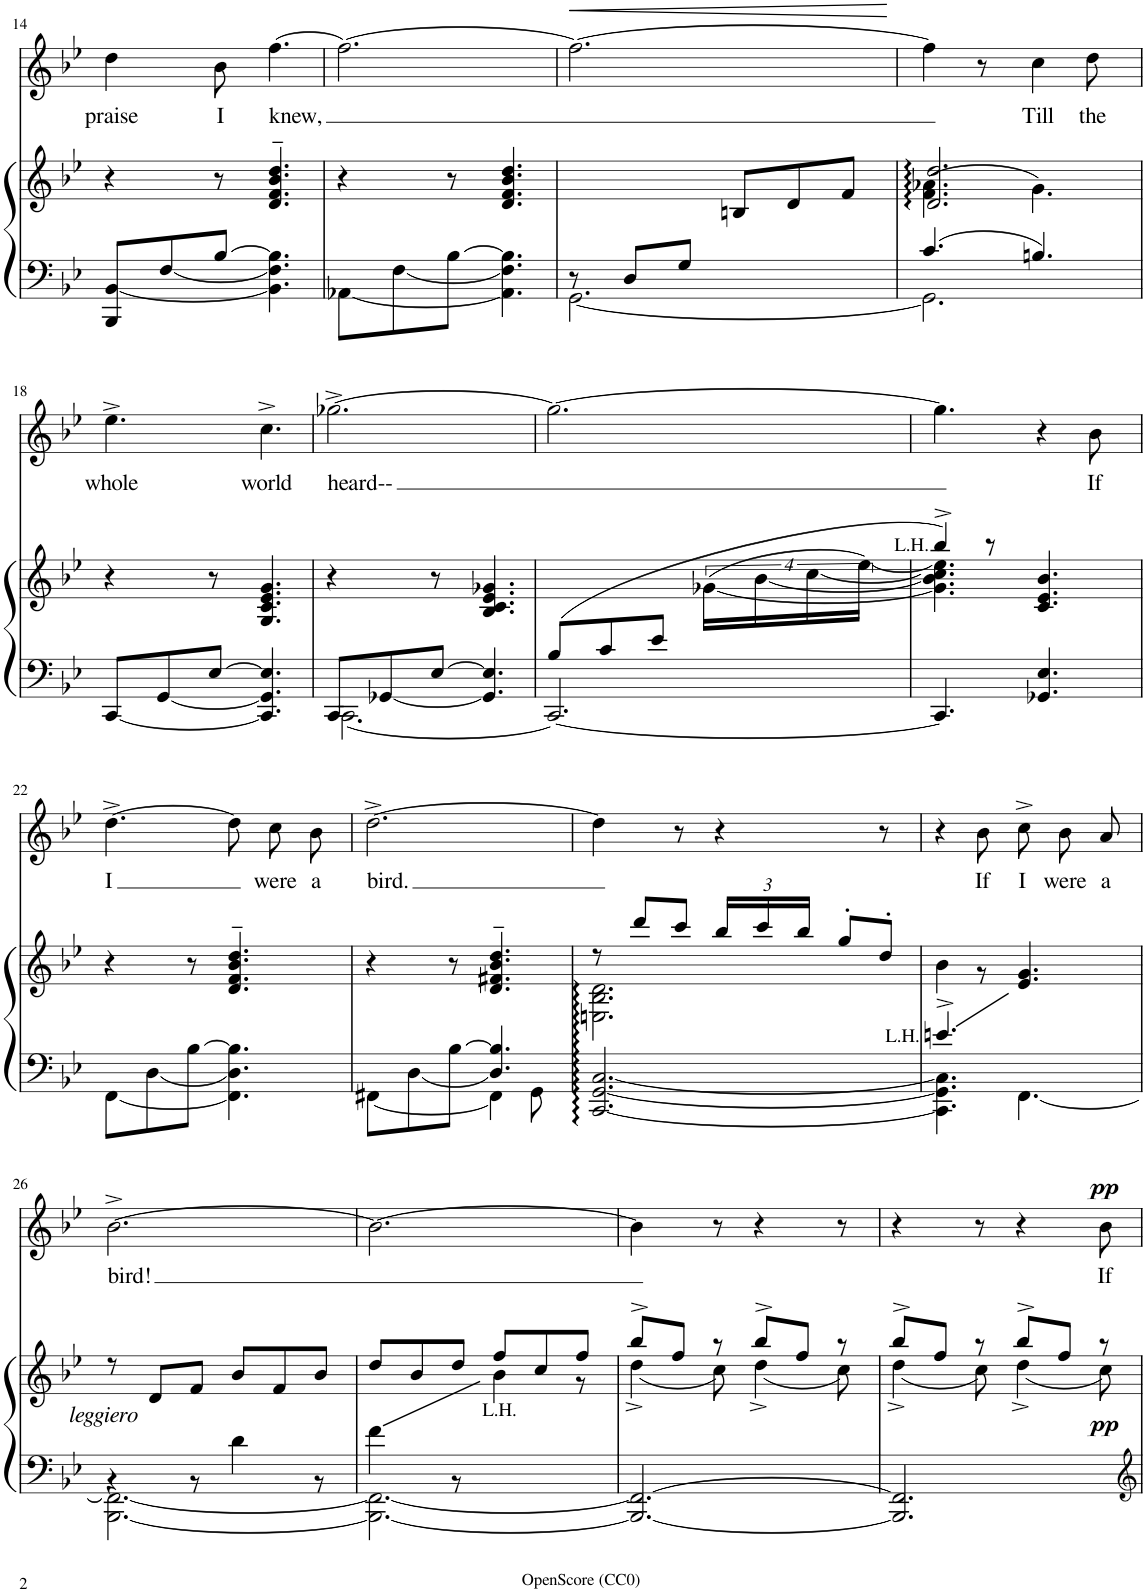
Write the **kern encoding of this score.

**kern	**kern	**dynam	**kern	**text	**dynam
*part2	*part2	*part2	*part1	*part1	*part1
*staff3	*staff2	*staff2/3	*staff1	*staff1	*staff1
*I"Piano	*	*	*I"Voice	*	*
*I'Pno	*	*	*	*	*
!!LO:PB:g=z
*clefF4	*clefG2	*	*clefG2	*	*
*k[b-e-]	*k[b-e-]	*	*k[b-e-]	*	*
*M6/8	*M6/8	*	*M6/8	*	*
=14	=14	=14	=14	=14	=14
!	!	!	!	!LO:LY:b	!
8BBB-/ [<8BB-/L	4r	.	4dd\	praise	.
[<8F/	.	.	.	.	.
!	!	!	!	!LO:LY:b	!
[8B-/J	8r	.	8b-\	I	.
!	!	!	!	!LO:LY:b	!
4.BB-\] 4.F\] 4.B-\]	4.d/~> 4.f/~> 4.b-/~> 4.dd/~>	.	[4.ff\	knew,	.
=15	=15	=15	=15	=15	=15
[<8AA-X\L	4r	.	2.ff\_	.	.
[<8F\	.	.	.	.	.
[8B-\J	8r	.	.	.	.
4.AA-\] 4.F\] 4.B-\]	4.d/ 4.f/ 4.b-/ 4.dd/	.	.	.	.
=16	=16	=16	=16	=16	=16
*^	*	*	*	*	*
!	!	!	!	!	!	!LO:HP:b
8ryy	[<2.GG\	8r	.	2.ff\_	.	<
8D/L	.	4ryy	.	.	.	.
8G/J	.	.	.	.	.	.
4.ryy	.	8Bn/L	.	.	.	.
.	.	8d/	.	.	.	.
.	.	8f/J	.	.	.	.
*v	*v	*	*	*	*	*
.	.	.	.	.	[
=17	=17	=17	=17	=17	=17
*^	*^	*	*	*	*
4.c/	2.GG\]	2.d/ 2.dd/	(>4.f\ 4.a-X\	.	4ff\]	.	.
.	.	.	.	.	8r	.	.
!	!	!	!	!	!	!LO:LY:b	!
4.Bn/	.	.	4.g\)	.	4cc\	Till	.
!	!	!	!	!	!	!LO:LY:b	!
.	.	.	.	.	8dd\	the	.
*v	*v	*	*	*	*	*	*
*	*v	*v	*	*	*	*
!!LO:LB:g=z
=18	=18	=18	=18	=18	=18
!	!	!	!	!LO:LY:b	!
[<8CC/L	4r	.	4.ee-^\	whole	.
[<8GG/	.	.	.	.	.
[>8E-/J	8r	.	.	.	.
!	!	!	!	!LO:LY:b	!
4.CC/] 4.GG/] 4.E-/]	4.G/ 4.c/ 4.e-/ 4.g/	.	4.cc^\	world	.
=19	=19	=19	=19	=19	=19
*^	*	*	*	*	*
!	!	!	!	!	!LO:LY:b	!
8CC/L	[2.CC\	4r	.	[2.gg-X^\	heard--	.
[<8GG-X/	.	.	.	.	.	.
[8E-/J	.	8r	.	.	.	.
4.GG-/] 4.E-/]	.	4.B-/ 4.c/ 4.e-/ 4.g-X/	.	.	.	.
=20	=20	=20	=20	=20	=20	=20
(8B-/L	2.CC/_	4.ryy	.	2.gg-\_	.	.
8c/	.	.	.	.	.	.
8e-/J	.	.	.	.	.	.
4.ryy	.	([32%3g-X\LL	.	.	.	.
.	.	[32%3b-\	.	.	.	.
.	.	[32%3cc\	.	.	.	.
.	.	[32%3ee-\JJ)	.	.	.	.
*v	*v	*	*	*	*	*
=21	=21	=21	=21	=21	=21
*	*^	*	*	*	*
!	!LO:TX:a:t=L.H.	!	!	!	!	!
4.CC/]	4bb-^/)	4.g-\] 4.b-\] 4.cc\] 4.ee-\]	.	4.gg-\]	.	.
.	8r	.	.	.	.	.
4.GG-X/ 4.E-/	4.c/ 4.e-/ 4.b-/	4.ryy	.	4r	.	.
!	!	!	!	!	!LO:LY:b	!
.	.	.	.	8b-\	If	.
*	*v	*v	*	*	*	*
!!LO:LB:g=z
=22	=22	=22	=22	=22	=22
!	!	!	!	!LO:LY:b	!
[<8FF\L	4r	.	[4.dd^\	I	.
[<8D\	.	.	.	.	.
[8B-\J	8r	.	.	.	.
4.FF\] 4.D\] 4.B-\]	4.d/~> 4.f/~> 4.b-/~> 4.dd/~>	.	8dd\L]	.	.
!	!	!	!	!LO:LY:b	!
.	.	.	8cc\	were	.
!	!	!	!	!LO:LY:b	!
.	.	.	8b-\J	a	.
=23	=23	=23	=23	=23	=23
*^	*	*	*	*	*
!	!	!	!	!	!LO:LY:b	!
[<8FF#X\L	4.ryy	4r	.	[2.dd^\	bird.	.
[<8D\	.	.	.	.	.	.
[>8B-\J	.	8r	.	.	.	.
4.D/] 4.B-/]	4FF#\]	4.d/~> 4.f#X/~> 4.b-/~> 4.dd/~>	.	.	.	.
.	8GG\	.	.	.	.	.
*v	*v	*	*	*	*	*
=24	=24	=24	=24	=24	=24
*	*^	*	*	*	*
[2.CC/ [2.GG/ [<2.C/	8r	2.En\ 2.B-\ 2.d\	.	4dd\]	.	.
.	8ddd/L	.	.	.	.	.
.	8ccc/J	.	.	8r	.	.
*	*Xbrackettup	*	*	*	*	*
.	24bb-/LL	.	.	4r	.	.
.	24ccc/	.	.	.	.	.
.	24bb-/JJ	.	.	.	.	.
.	8gg'/L	.	.	.	.	.
.	8dd'/J	.	.	8r	.	.
=25	=25	=25	=25	=25	=25	=25
*^	*	*	*	*	*	*
!	!	!LO:TX:b:t=L.H.	!	!	!	!	!
4.en^/	4.CC\] 4.GG\] 4.C\]	4.ryy	4b-\	.	4r	.	.
!	!	!	!	!	!	!LO:LY:b	!
.	.	.	8r	.	8b-\	If	.
!	!	!	!	!	!	!LO:LY:b	!
4.ryy	[<4.FF\	4.e-/ 4.g/	4.ryy	.	8cc^\L	I	.
!	!	!	!	!	!	!LO:LY:b	!
.	.	.	.	.	8b-\	were	.
!	!	!	!	!	!	!LO:LY:b	!
.	.	.	.	.	8a\J	a	.
!!LO:LB:g=z
=26	=26	=26	=26	=26	=26	=26	=26
!	!	!LO:TX:b:i:t=leggiero	!	!	!	!	!
!	!	!	!	!	!	!LO:LY:b	!
4.ryy	[2.BBB-\ 2.FF\_	8r	4r	.	[2.b-^\	bird!	.
.	.	8d/L	.	.	.	.	.
.	.	8f/J	8r	.	.	.	.
4d\	.	8b-/L	4ryy	.	.	.	.
.	.	8f/	.	.	.	.	.
8ryy	.	8b-/J	8r	.	.	.	.
=27	=27	=27	=27	=27	=27	=27	=27
4f\	2.BBB-\_ 2.FF\_	8dd/L	4ryy	.	2.b-\_	.	.
.	.	8b-/	.	.	.	.	.
2ryy	.	8dd/J	8r	.	.	.	.
!	!	!LO:TX:b:t=L.H.	!	!	!	!	!
.	.	8ff/L	4b-\	.	.	.	.
.	.	8cc/	.	.	.	.	.
.	.	8ff/J	8r	.	.	.	.
*v	*v	*	*	*	*	*	*
=28	=28	=28	=28	=28	=28	=28
2.BBB-/_ 2.FF/_	8bb-^/L	(4dd^\	.	4b-\]	.	.
.	8ff/J	.	.	.	.	.
.	8r	8cc\)	.	8r	.	.
.	8bb-^/L	(4dd^\	.	4r	.	.
.	8ff/J	.	.	.	.	.
.	8r	8cc\)	.	8r	.	.
=29	=29	=29	=29	=29	=29	=29
2.BBB-/] 2.FF/]	8bb-^/L	(4dd^\	.	4r	.	.
.	8ff/J	.	.	.	.	.
.	8r	8cc\)	.	8r	.	.
.	8bb-^/L	(4dd^\	.	4r	.	.
.	8ff/J	.	.	.	.	.
!	!	!	!LO:DY:b	!	!LO:LY:b	!LO:DY:a
.	8r	8cc\)	pp	8b-\	If	pp
*	*v	*v	*	*	*	*
=	=	=	=	=	=
*-	*-	*-	*-	*-	*-
